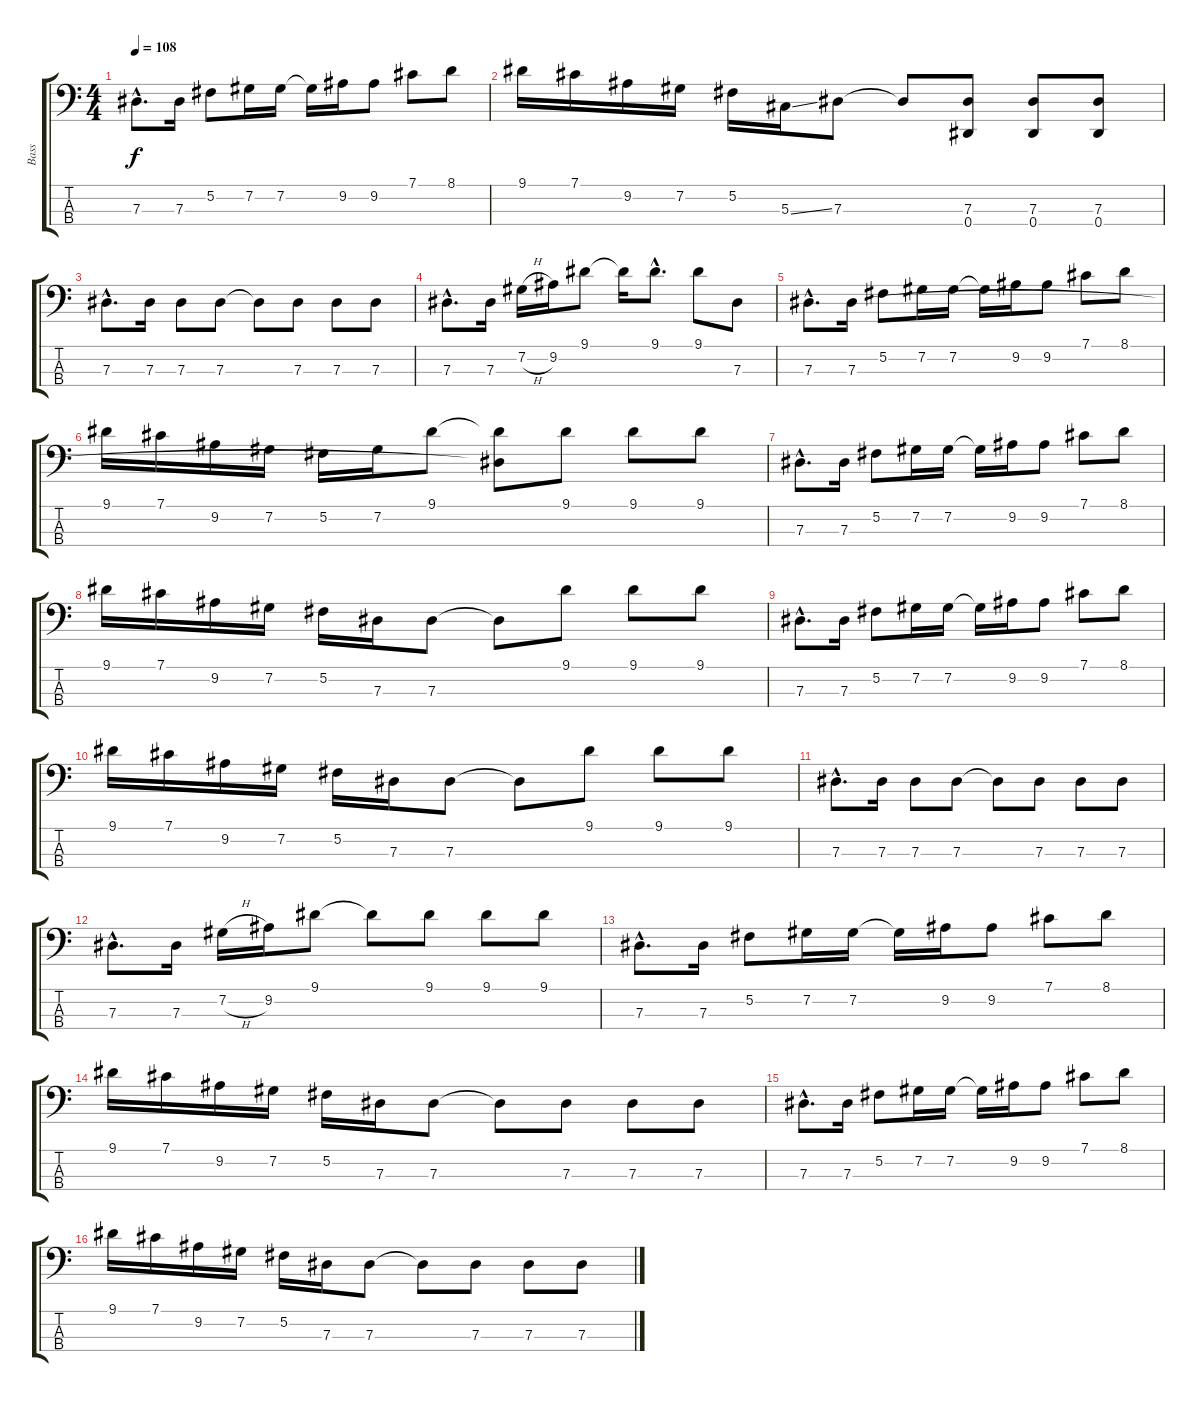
\track ("Bass" "Bass") {instrument electricbassfinger}
\staff {score tabs}
\tuning (Gb2 Db2 Ab1 Eb1) {hide}
\ts (4 4)
\tempo 108
\clef f4
\ks c
7.3{hac}.8{d dy f} 7.3.16 5.2.8 7.2.16 7.2.16 7.2{t}.16 9.2.16 9.2.8 7.1.8 8.1.8 |
9.1.16 7.1.16 9.2.16 7.2.16 5.2.16 5.3{ss}.16 7.3.8 7.3{t}.8 (7.3 0.4).8 (7.3 0.4).8 (7.3 0.4).8 |
7.3{hac}.8{d} 7.3.16 7.3.8 7.3.8 7.3{t}.8 7.3.8 7.3.8 7.3.8 |
7.3{hac}.8{d} 7.3.16 7.2{h}.16 9.2.16 9.1.8 9.1{t}.16 9.1{hac}.8{d} 9.1.8 7.3.8 |
7.3{hac}.8{d} 7.3.16 5.2.8 7.2.16 7.2.16 7.2{t}.16 9.2.16 9.2.8 7.1.8 8.1.8 |
9.1.16 7.1.16 9.2.16 7.2.16 5.2.16 7.2.16 9.1.8 (9.1{t} 7.3{t}).8 9.1.8 9.1.8 9.1.8 |
7.3{hac}.8{d} 7.3.16 5.2.8 7.2.16 7.2.16 7.2{t}.16 9.2.16 9.2.8 7.1.8 8.1.8 |
9.1.16 7.1.16 9.2.16 7.2.16 5.2.16 7.3.16 7.3.8 7.3{t}.8 9.1.8 9.1.8 9.1.8 |
7.3{hac}.8{d} 7.3.16 5.2.8 7.2.16 7.2.16 7.2{t}.16 9.2.16 9.2.8 7.1.8 8.1.8 |
9.1.16 7.1.16 9.2.16 7.2.16 5.2.16 7.3.16 7.3.8 7.3{t}.8 9.1.8 9.1.8 9.1.8 |
7.3{hac}.8{d} 7.3.16 7.3.8 7.3.8 7.3{t}.8 7.3.8 7.3.8 7.3.8 |
7.3{hac}.8{d} 7.3.16 7.2{h}.16 9.2.16 9.1.8 9.1{t}.8 9.1.8 9.1.8 9.1.8 |
7.3{hac}.8{d} 7.3.16 5.2.8 7.2.16 7.2.16 7.2{t}.16 9.2.16 9.2.8 7.1.8 8.1.8 |
9.1.16 7.1.16 9.2.16 7.2.16 5.2.16 7.3.16 7.3.8 7.3{t}.8 7.3.8 7.3.8 7.3.8 |
7.3{hac}.8{d} 7.3.16 5.2.8 7.2.16 7.2.16 7.2{t}.16 9.2.16 9.2.8 7.1.8 8.1.8 |
9.1.16 7.1.16 9.2.16 7.2.16 5.2.16 7.3.16 7.3.8 7.3{t}.8 7.3.8 7.3.8 7.3.8
